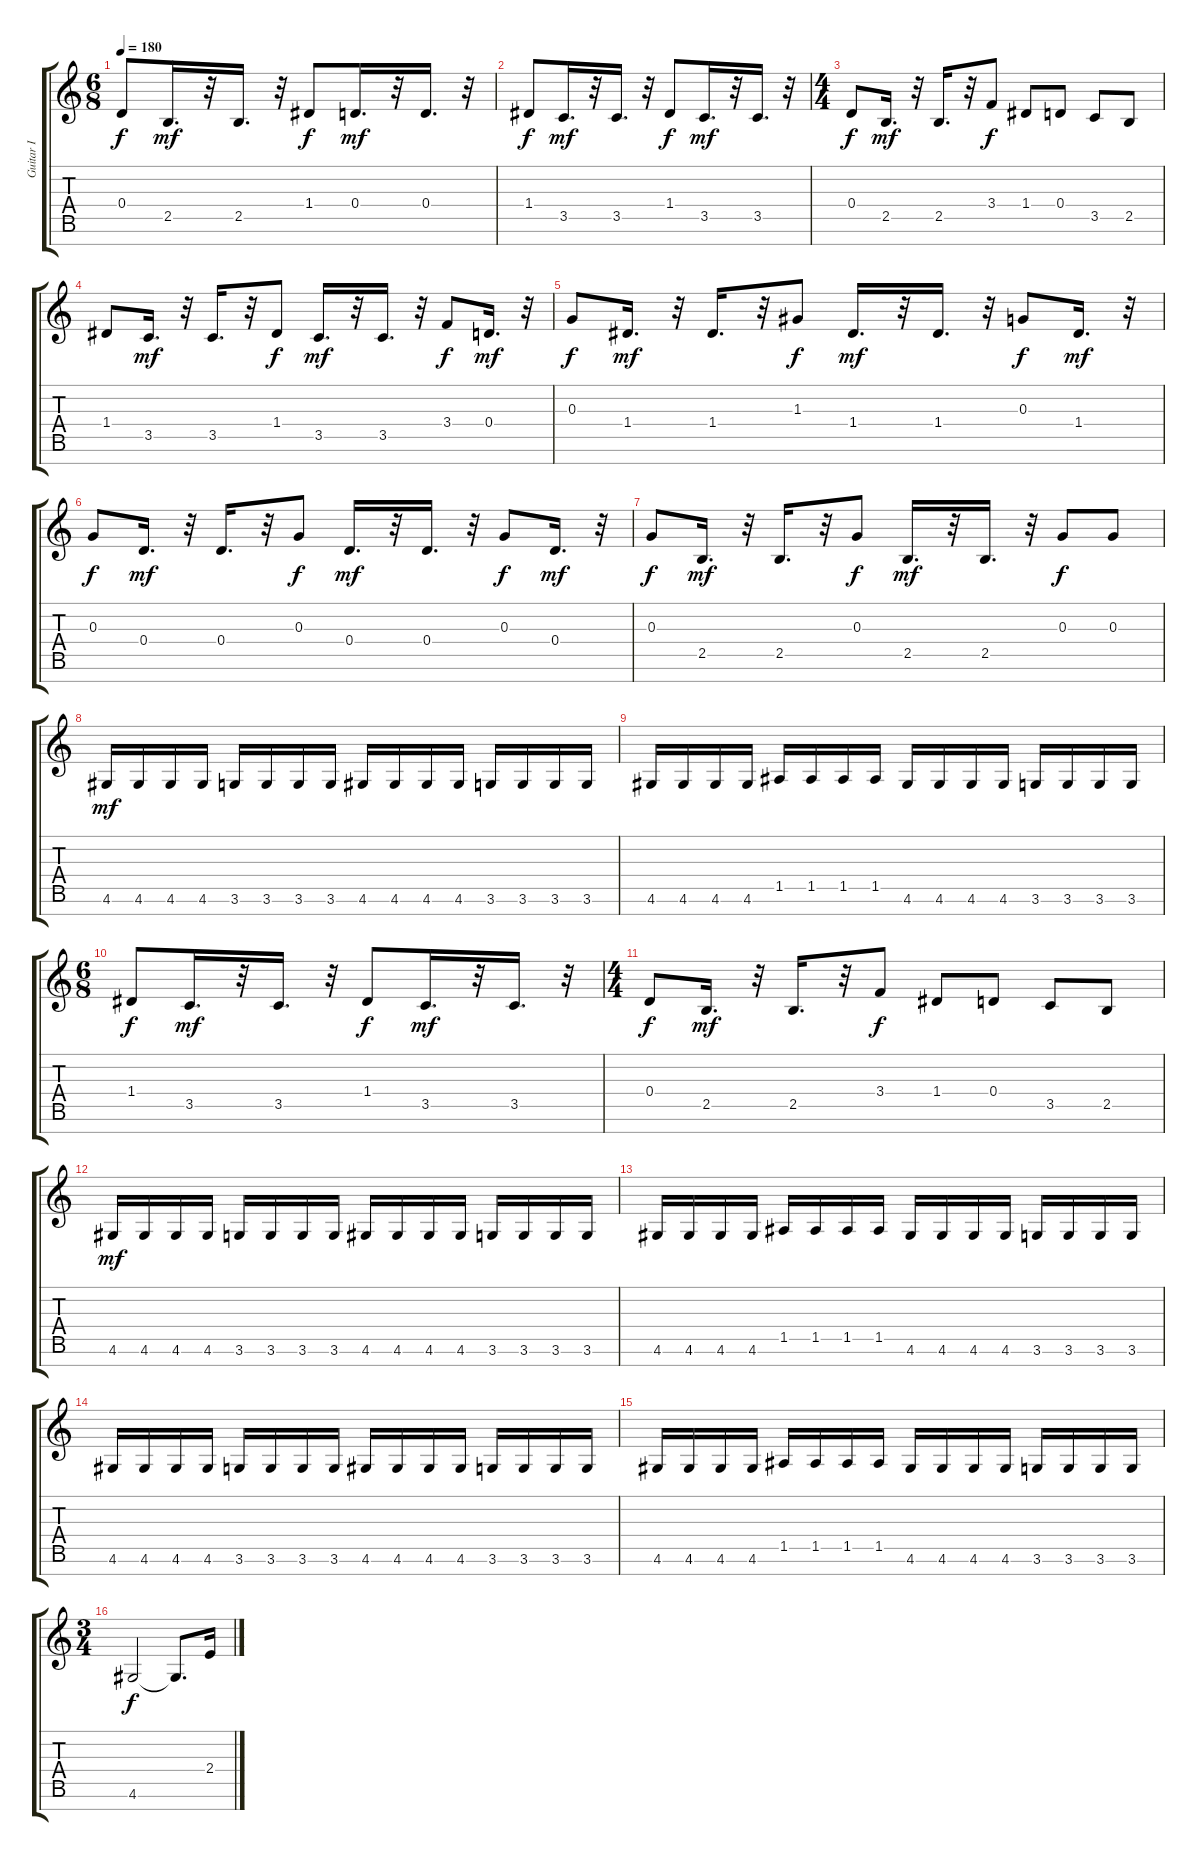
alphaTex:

\track ("Guitar I" "Guitar I") {instrument distortionguitar}
\staff {score tabs}
\tuning (E4 B3 G3 D3 A2 E2 B1) {hide}
\ts (6 8)
\tempo 180
\clef g2
\ks c
0.4.8{dy f} 2.5.16{d dy mf} r.32 2.5.16{d} r.32 1.4.8{dy f} 0.4.16{d dy mf} r.32 0.4.16{d} r.32 |
1.4.8{dy f} 3.5.16{d dy mf} r.32 3.5.16{d} r.32 1.4.8{dy f} 3.5.16{d dy mf} r.32 3.5.16{d} r.32 |
\ts (4 4)
0.4.8{dy f} 2.5.16{d dy mf} r.32 2.5.16{d} r.32 3.4.8{dy f} 1.4.8 0.4.8 3.5.8 2.5.8 |
1.4.8 3.5.16{d dy mf} r.32 3.5.16{d} r.32 1.4.8{dy f} 3.5.16{d dy mf} r.32 3.5.16{d} r.32 3.4.8{dy f} 0.4.16{d dy mf} r.32 |
0.3.8{dy f} 1.4.16{d dy mf} r.32 1.4.16{d} r.32 1.3.8{dy f} 1.4.16{d dy mf} r.32 1.4.16{d} r.32 0.3.8{dy f} 1.4.16{d dy mf} r.32 |
0.3.8{dy f} 0.4.16{d dy mf} r.32 0.4.16{d} r.32 0.3.8{dy f} 0.4.16{d dy mf} r.32 0.4.16{d} r.32 0.3.8{dy f} 0.4.16{d dy mf} r.32 |
0.3.8{dy f} 2.5.16{d dy mf} r.32 2.5.16{d} r.32 0.3.8{dy f} 2.5.16{d dy mf} r.32 2.5.16{d} r.32 0.3.8{dy f} 0.3.8 |
4.6.16{dy mf} 4.6.16 4.6.16 4.6.16 3.6.16 3.6.16 3.6.16 3.6.16 4.6.16 4.6.16 4.6.16 4.6.16 3.6.16 3.6.16 3.6.16 3.6.16 |
4.6.16 4.6.16 4.6.16 4.6.16 1.5.16 1.5.16 1.5.16 1.5.16 4.6.16 4.6.16 4.6.16 4.6.16 3.6.16 3.6.16 3.6.16 3.6.16 |
\ts (6 8)
1.4.8{dy f} 3.5.16{d dy mf} r.32 3.5.16{d} r.32 1.4.8{dy f} 3.5.16{d dy mf} r.32 3.5.16{d} r.32 |
\ts (4 4)
0.4.8{dy f} 2.5.16{d dy mf} r.32 2.5.16{d} r.32 3.4.8{dy f} 1.4.8 0.4.8 3.5.8 2.5.8 |
4.6.16{dy mf} 4.6.16 4.6.16 4.6.16 3.6.16 3.6.16 3.6.16 3.6.16 4.6.16 4.6.16 4.6.16 4.6.16 3.6.16 3.6.16 3.6.16 3.6.16 |
4.6.16 4.6.16 4.6.16 4.6.16 1.5.16 1.5.16 1.5.16 1.5.16 4.6.16 4.6.16 4.6.16 4.6.16 3.6.16 3.6.16 3.6.16 3.6.16 |
4.6.16 4.6.16 4.6.16 4.6.16 3.6.16 3.6.16 3.6.16 3.6.16 4.6.16 4.6.16 4.6.16 4.6.16 3.6.16 3.6.16 3.6.16 3.6.16 |
4.6.16 4.6.16 4.6.16 4.6.16 1.5.16 1.5.16 1.5.16 1.5.16 4.6.16 4.6.16 4.6.16 4.6.16 3.6.16 3.6.16 3.6.16 3.6.16 |
\ts (3 4)
4.6.2{dy f} 4.6{t}.8{d} 2.4.16
